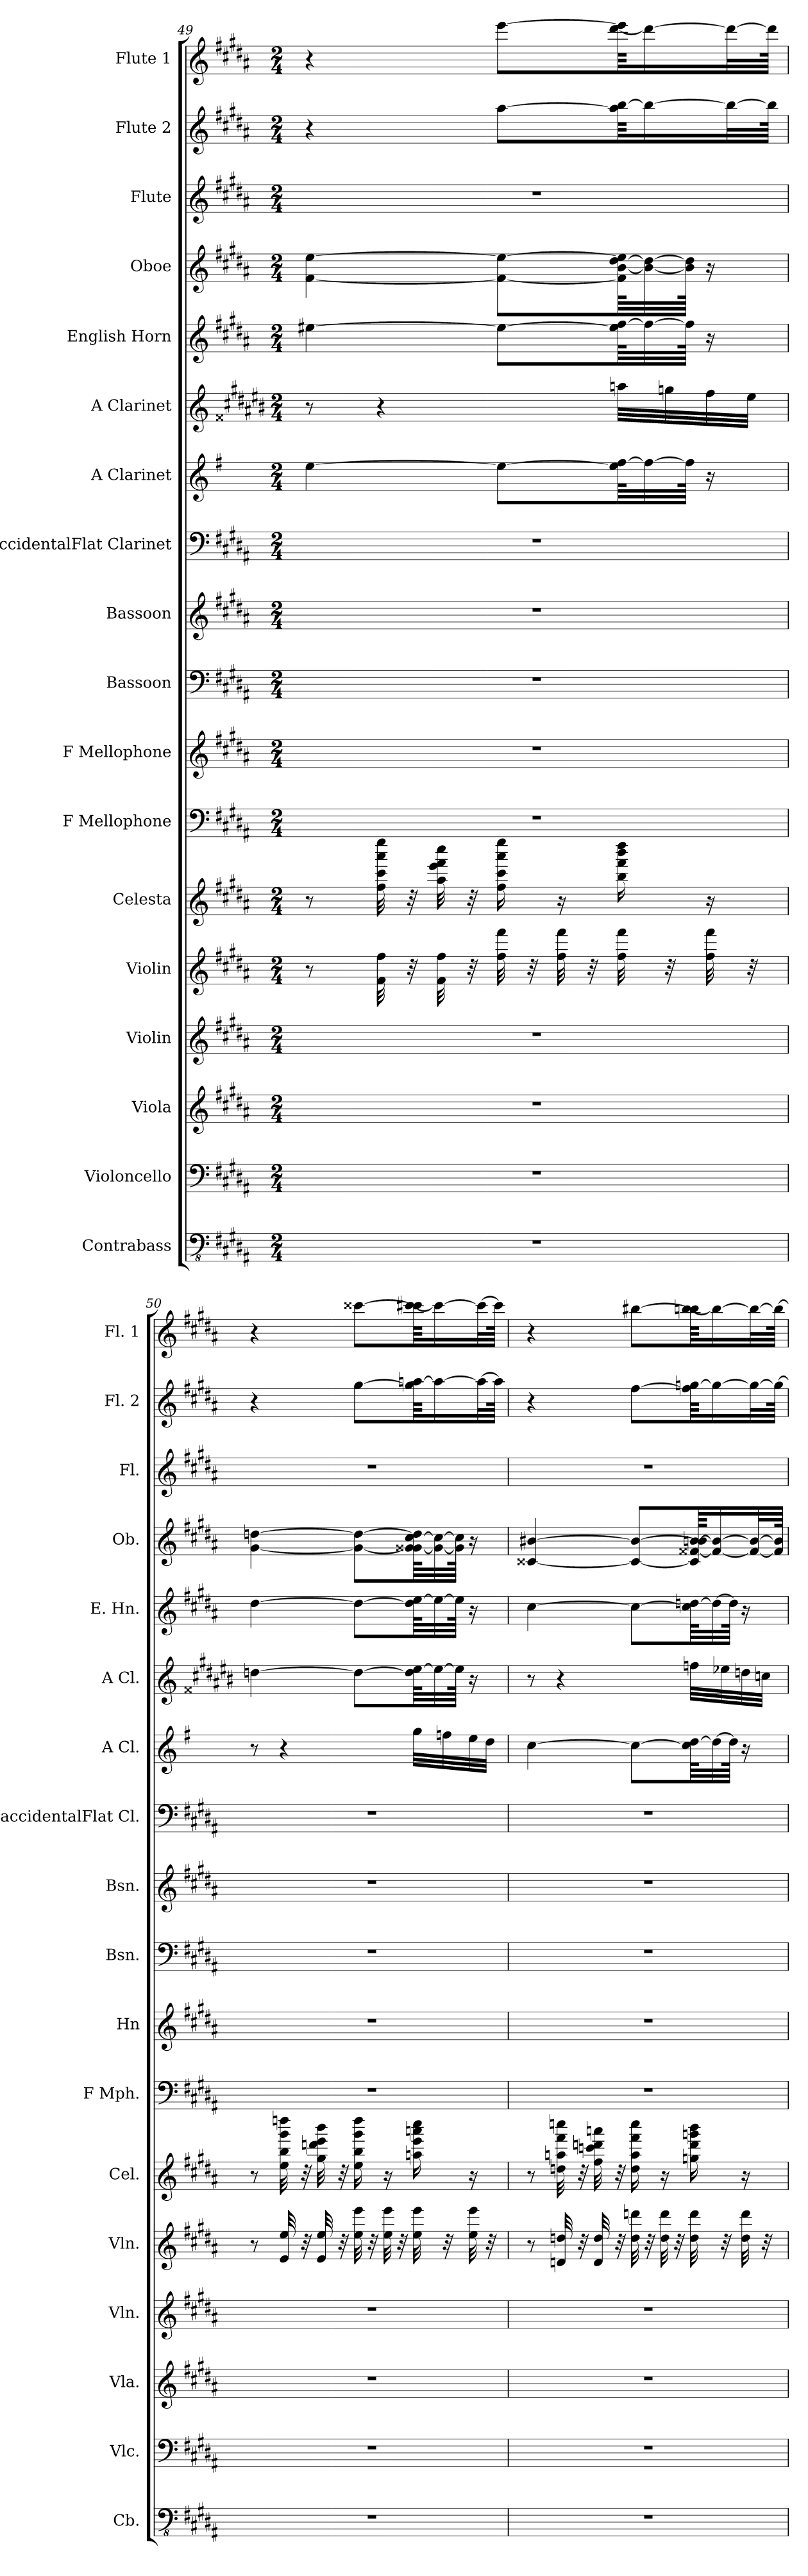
**kern	**kern	**kern	**kern	**kern	**kern	**kern	**kern	**kern	**kern	**kern	**kern	**kern	**kern	**kern	**kern	**kern	**kern
*part18	*part17	*part16	*part15	*part14	*part13	*part12	*part11	*part10	*part9	*part8	*part7	*part6	*part5	*part4	*part3	*part2	*part1
*staff18	*staff17	*staff16	*staff15	*staff14	*staff13	*staff12	*staff11	*staff10	*staff9	*staff8	*staff7	*staff6	*staff5	*staff4	*staff3	*staff2	*staff1
*I"Contrabass	*I"Violoncello	*I"Viola	*I"Violin	*I"Violin	*I"Celesta	*I"F Mellophone	*I"F Mellophone	*I"Bassoon	*I"Bassoon	*I"BaccidentalFlat Clarinet	*I"A Clarinet	*I"A Clarinet	*I"English Horn	*I"Oboe	*I"Flute	*I"Flute 2	*I"Flute 1
*I'Cb.	*I'Vlc.	*I'Vla.	*I'Vln.	*I'Vln.	*I'Cel.	*I'F Mph.	*I'Hn	*I'Bsn.	*I'Bsn.	*I'BaccidentalFlat Cl.	*I'A Cl.	*I'A Cl.	*I'E. Hn.	*I'Ob.	*I'Fl.	*I'Fl. 2	*I'Fl. 1
*clefFv4	*clefF4	*clefG2	*clefG2	*clefG2	*clefG2	*clefF4	*clefG2	*clefF4	*clefG2	*clefF4	*clefG2	*clefG2	*clefG2	*clefG2	*clefG2	*clefG2	*clefG2
*ITrd7c12	*	*	*	*	*	*ITrd4c7	*ITrd4c7	*	*	*ITrd1c2	*ITrd2c3	*ITrd2c3	*ITrd4c7	*	*	*	*
*k[f#c#g#d#a#]	*k[f#c#g#d#a#]	*k[f#c#g#d#a#]	*k[f#c#g#d#a#]	*k[f#c#g#d#a#]	*k[f#c#g#d#a#]	*k[f#c#g#d#]	*k[f#c#g#d#]	*k[f#c#g#d#a#]	*k[f#c#g#d#a#]	*k[f#c#g#]	*k[f#c#g#d#]	*k[f##c#g#d#a#e#b#]	*k[f#c#g#d#]	*k[f#c#g#d#a#]	*k[f#c#g#d#a#]	*k[f#c#g#d#a#]	*k[f#c#g#d#a#]
*M2/4	*M2/4	*M2/4	*M2/4	*M2/4	*M2/4	*M2/4	*M2/4	*M2/4	*M2/4	*M2/4	*M2/4	*M2/4	*M2/4	*M2/4	*M2/4	*M2/4	*M2/4
=49	=49	=49	=49	=49	=49	=49	=49	=49	=49	=49	=49	=49	=49	=49	=49	=49	=49
2r	2r	2r	2r	8r	8r	2r	2r	2r	2r	2r	[4cc#\	8r	[4a#X\	[4f#\ [4ee\	2r	4r	4r
.	.	.	.	32f#\ 32ff#\	32ff#\ 32ccc#\ 32aaa#\ 32eeee\	.	.	.	.	.	.	4r	.	.	.	.	.
.	.	.	.	32r	32r	.	.	.	.	.	.	.	.	.	.	.	.
.	.	.	.	32f#\ 32ff#\	32aa#\ 32eee\ 32fff#\ 32cccc#\	.	.	.	.	.	.	.	.	.	.	.	.
.	.	.	.	32r	32r	.	.	.	.	.	.	.	.	.	.	.	.
.	.	.	.	32ff#\ 32fff#\	16ff#\ 16ccc#\ 16aaa#\ 16eeee\	.	.	.	.	.	8cc#\L_	.	8a#\L_	8f#\_ 8ee\_L	.	[8aa#\L	[8eee\L
.	.	.	.	32r	.	.	.	.	.	.	.	.	.	.	.	.	.
.	.	.	.	32ff#\ 32fff#\	16r	.	.	.	.	.	.	.	.	.	.	.	.
.	.	.	.	32r	.	.	.	.	.	.	.	.	.	.	.	.	.
.	.	.	.	32ff#\ 32fff#\	16bb\ 16fff#\ 16bbb\ 16dddd#\	.	.	.	.	.	64cc#\] [64dd#\KLL	32ff#X\LLL	64a#\] [64b\KLL	64f#\] [64b\ [64dd#\ 64ee\]KLL	.	64aa#\] [64bb\KKL	[64ddd#\ 64eee\]KKL
.	.	.	.	.	.	.	.	.	.	.	32dd#\_	.	32b\_	32b\_ 32dd#\_	.	16bb\_	16ddd#\_
.	.	.	.	32r	.	.	.	.	.	.	.	32een\	.	.	.	.	.
.	.	.	.	.	.	.	.	.	.	.	64dd#\JJJk]	.	64b\JJJk]	64b\] 64dd#\]JJJk	.	.	.
.	.	.	.	32ff#\ 32fff#\	16r	.	.	.	.	.	16r	32dd#\	16r	16r	.	.	.
.	.	.	.	.	.	.	.	.	.	.	.	.	.	.	.	32bb\L_	32ddd#\L_
.	.	.	.	32r	.	.	.	.	.	.	.	32cc#\JJJ	.	.	.	.	.
.	.	.	.	.	.	.	.	.	.	.	.	.	.	.	.	64bb\JJJk]	64ddd#\JJJk]
!!LO:PB:g=z
=50	=50	=50	=50	=50	=50	=50	=50	=50	=50	=50	=50	=50	=50	=50	=50	=50	=50
2r	2r	2r	2r	8r	8r	2r	2r	2r	2r	2r	8r	[4bn\	[4g#\	[4g#\ [4ddn\	2r	4r	4r
.	.	.	.	32e/ 32ee/	32ee\ 32bb\ 32ggg#\ 32ddddn\	.	.	.	.	.	4r	.	.	.	.	.	.
.	.	.	.	32r	32r	.	.	.	.	.	.	.	.	.	.	.	.
.	.	.	.	32e/ 32ee/	32gg#\ 32dddn\ 32eee\ 32bbb\	.	.	.	.	.	.	.	.	.	.	.	.
.	.	.	.	32r	32r	.	.	.	.	.	.	.	.	.	.	.	.
.	.	.	.	32ee\ 32eee\	16ee\ 16bb\ 16ggg#\ 16dddd\	.	.	.	.	.	.	8b\L_	8g#\L_	8g#\_ 8dd\_L	.	[8gg#\L	[8ccc##X\L
.	.	.	.	32r	.	.	.	.	.	.	.	.	.	.	.	.	.
.	.	.	.	32ee\ 32eee\	16r	.	.	.	.	.	.	.	.	.	.	.	.
.	.	.	.	32r	.	.	.	.	.	.	.	.	.	.	.	.	.
.	.	.	.	32ee\ 32eee\	16aan\ 16eee\ 16aaan\ 16cccc#\	.	.	.	.	.	32ee\LLL	64b\] [64cc#\KLL	64g#\] [64a\KLL	64g#\] [64g##X\ [64cc#\ 64dd\]KLL	.	64gg#\] [64aan\KKL	[64ccc#X\ 64ccc##\]KKL
.	.	.	.	.	.	.	.	.	.	.	.	32cc#\_	32a\_	32g##\_ 32cc#\_	.	16aa\_	16ccc#\_
.	.	.	.	32r	.	.	.	.	.	.	32ddn\	.	.	.	.	.	.
.	.	.	.	.	.	.	.	.	.	.	.	64cc#\JJJk]	64a\JJJk]	64g##\] 64cc#\]JJJk	.	.	.
.	.	.	.	32ee\ 32eee\	16r	.	.	.	.	.	32cc#\	16r	16r	16r	.	.	.
.	.	.	.	.	.	.	.	.	.	.	.	.	.	.	.	32aa\L_	32ccc#\L_
.	.	.	.	32r	.	.	.	.	.	.	32b\JJJ	.	.	.	.	.	.
.	.	.	.	.	.	.	.	.	.	.	.	.	.	.	.	64aa\JJJk]	64ccc#\JJJk]
=51	=51	=51	=51	=51	=51	=51	=51	=51	=51	=51	=51	=51	=51	=51	=51	=51	=51
2r	2r	2r	2r	8r	8r	2r	2r	2r	2r	2r	[4a\	8r	[4f#\	[4c##X/ [4b#X/	2r	4r	4r
.	.	.	.	32dn/ 32ddn/	32ddn\ 32aan\ 32fff#\ 32ccccn\	.	.	.	.	.	.	4r	.	.	.	.	.
.	.	.	.	32r	32r	.	.	.	.	.	.	.	.	.	.	.	.
.	.	.	.	32d/ 32dd/	32ff#\ 32cccn\ 32dddn\ 32aaan\	.	.	.	.	.	.	.	.	.	.	.	.
.	.	.	.	32r	32r	.	.	.	.	.	.	.	.	.	.	.	.
.	.	.	.	32dd\ 32dddn\	16dd\ 16aa\ 16fff#\ 16cccc\	.	.	.	.	.	8a\L_	.	8f#\L_	8c##/_ 8b#/_L	.	[8ff#\L	[8bb#X\L
.	.	.	.	32r	.	.	.	.	.	.	.	.	.	.	.	.	.
.	.	.	.	32dd\ 32ddd\	16r	.	.	.	.	.	.	.	.	.	.	.	.
.	.	.	.	32r	.	.	.	.	.	.	.	.	.	.	.	.	.
.	.	.	.	32dd\ 32ddd\	16ggn\ 16ddd\ 16gggn\ 16bbb\	.	.	.	.	.	64a\] [64b\KLL	32ddn\LLL	64f#\] [64gn\KLL	64c##/] [64f##X/ [64bn/ 64b#/]KKL	.	64ff#\] [64ggn\KKL	[64bbn\ 64bb#\]KKL
.	.	.	.	.	.	.	.	.	.	.	32b\_	.	32g\_	16f##/_ 16b/_	.	16gg\_	16bb\_
.	.	.	.	32r	.	.	.	.	.	.	.	32ccn\	.	.	.	.	.
.	.	.	.	.	.	.	.	.	.	.	64b\JJJk]	.	64g\JJJk]	.	.	.	.
.	.	.	.	32dd\ 32ddd\	16r	.	.	.	.	.	16r	32bn\	16r	.	.	.	.
.	.	.	.	.	.	.	.	.	.	.	.	.	.	32f##/_ 32b/_L	.	32gg\L_	32bb\L_
.	.	.	.	32r	.	.	.	.	.	.	.	32an\JJJ	.	.	.	.	.
.	.	.	.	.	.	.	.	.	.	.	.	.	.	64f##/] 64b/]JJJk	.	64gg\JJJk_	64bb\JJJk_
=	=	=	=	=	=	=	=	=	=	=	=	=	=	=	=	=	=
*-	*-	*-	*-	*-	*-	*-	*-	*-	*-	*-	*-	*-	*-	*-	*-	*-	*-
